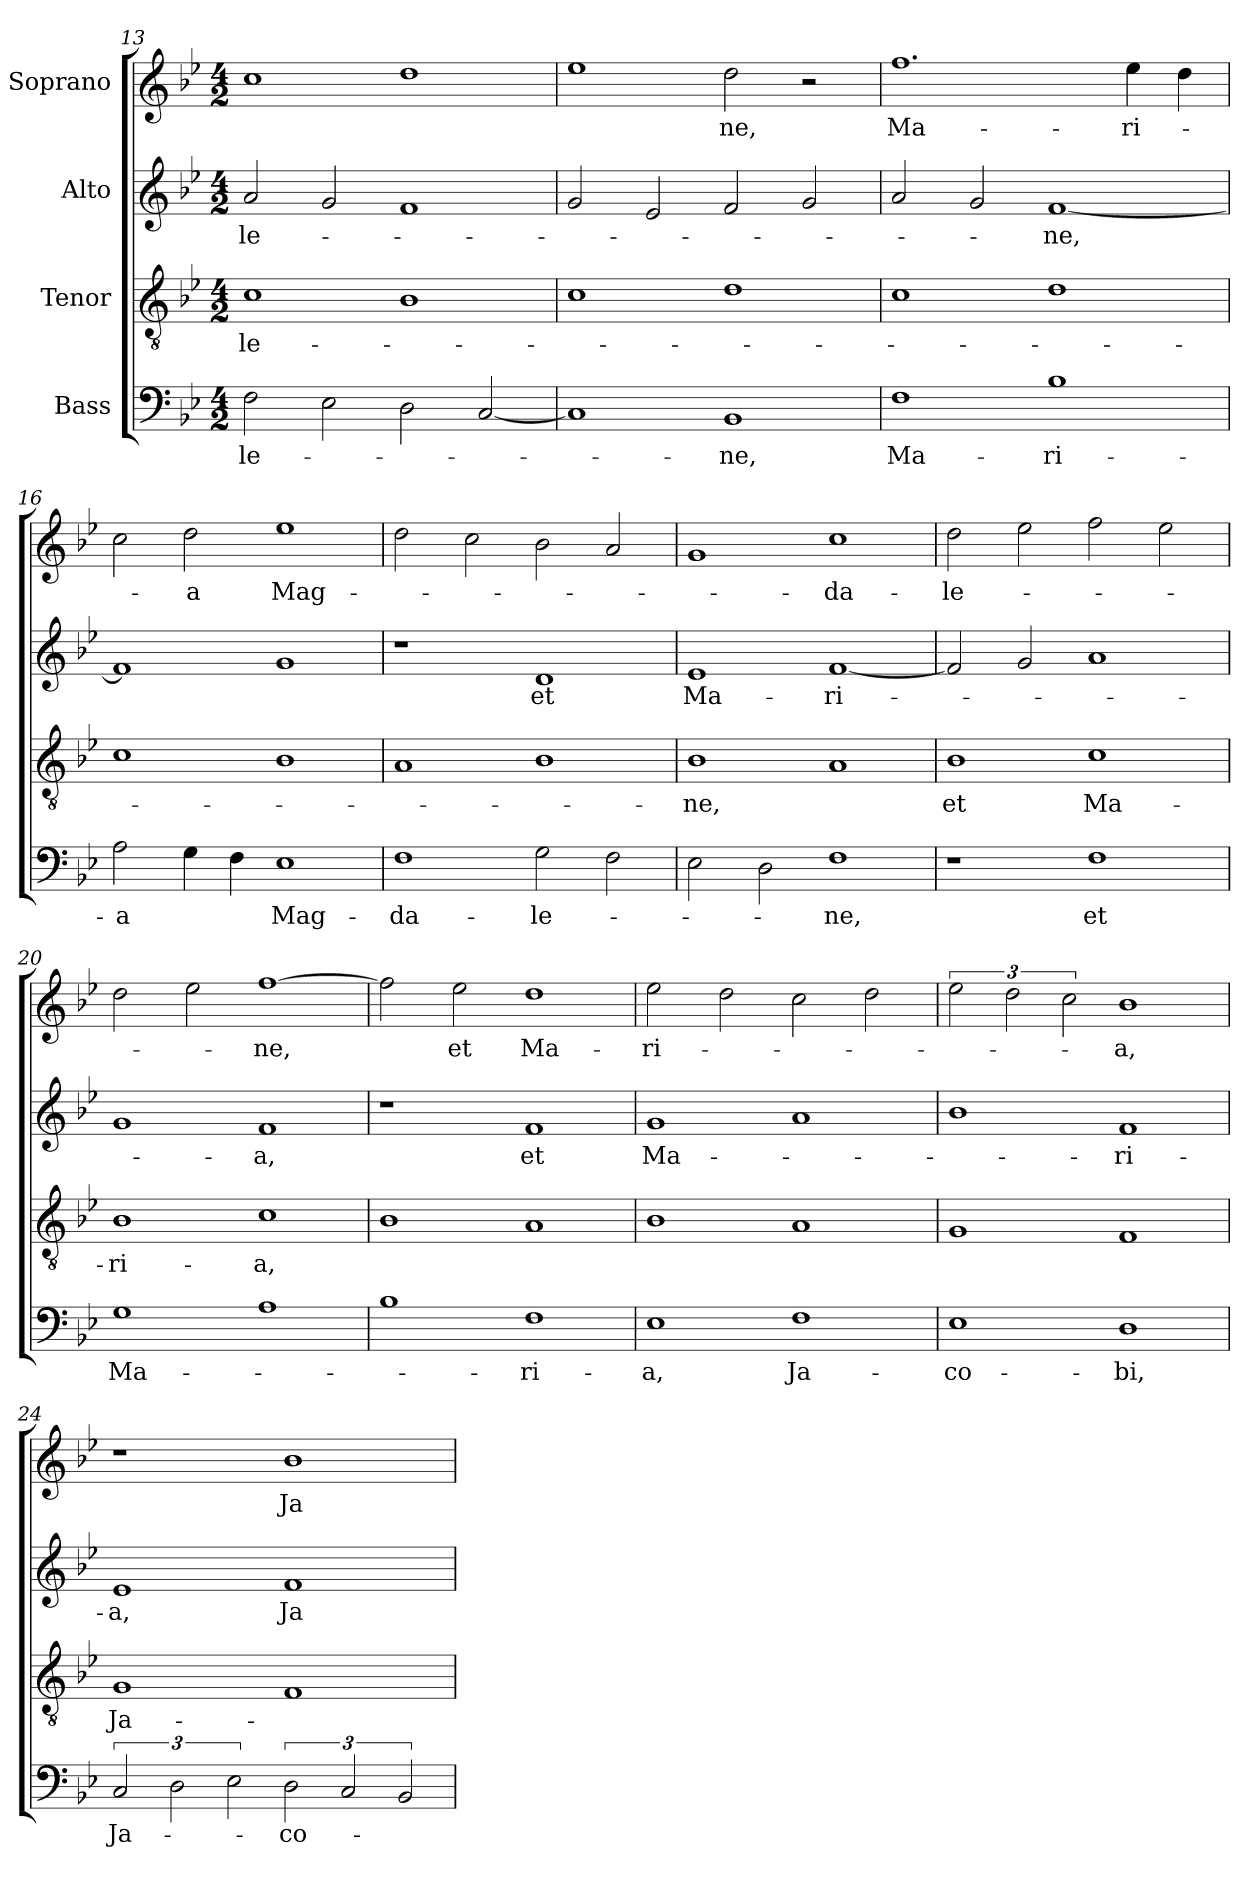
**kern	**text	**kern	**text	**kern	**text	**kern	**text
*part4	*part4	*part3	*part3	*part2	*part2	*part1	*part1
*staff4	*staff4	*staff3	*staff3	*staff2	*staff2	*staff1	*staff1
*I"Bass	*	*I"Tenor	*	*I"Alto	*	*I"Soprano	*
*clefF4	*	*clefGv2	*	*clefG2	*	*clefG2	*
*k[b-e-]	*	*k[b-e-]	*	*k[b-e-]	*	*k[b-e-]	*
*B-:	*	*B-:	*	*B-:	*	*B-:	*
*M4/2	*	*M4/2	*	*M4/2	*	*M4/2	*
=13	=13	=13	=13	=13	=13	=13	=13
!	!LO:LY:b	!	!LO:LY:b	!	!LO:LY:b	!	!
2F\	-le-	1c	-le-	2a/	-le-	1cc	.
2E-\	.	.	.	2g/	.	.	.
2D\	.	1B-	.	1f	.	1dd	.
[2C/	.	.	.	.	.	.	.
=14	=14	=14	=14	=14	=14	=14	=14
1C]	.	1c	.	2g/	.	1ee-	.
.	.	.	.	2e-/	.	.	.
!	!LO:LY:b	!	!	!	!	!	!LO:LY:b
1BB-	-ne,	1d	.	2f/	.	2dd\	-ne,
.	.	.	.	2g/	.	2r	.
=15	=15	=15	=15	=15	=15	=15	=15
!	!LO:LY:b	!	!	!	!	!	!LO:LY:b
1F	Ma-	1c	.	2a/	.	1.ff	Ma-
.	.	.	.	2g/	.	.	.
!	!LO:LY:b	!	!	!	!LO:LY:b	!	!
1B-	-ri-	1d	.	[1f	-ne,	.	.
!	!	!	!	!	!	!	!LO:LY:b
.	.	.	.	.	.	4ee-\	-ri-
.	.	.	.	.	.	4dd\	.
=16	=16	=16	=16	=16	=16	=16	=16
!	!LO:LY:b	!	!	!	!	!	!
2A\	-a	1c	.	1f]	.	2cc\	.
!	!	!	!	!	!	!	!LO:LY:b
4G\	.	.	.	.	.	2dd\	-a
4F\	.	.	.	.	.	.	.
!	!LO:LY:b	!	!	!	!	!	!LO:LY:b
1E-	Mag-	1B-	.	1g	.	1ee-	Mag-
!!LO:PB:g=z
=17	=17	=17	=17	=17	=17	=17	=17
!	!LO:LY:b	!	!	!	!	!	!
1F	-da-	1A	.	1r	.	2dd\	.
.	.	.	.	.	.	2cc\	.
!	!LO:LY:b	!	!	!	!LO:LY:b	!	!
2G\	-le-	1B-	.	1d	et	2b-\	.
2F\	.	.	.	.	.	2a/	.
=18	=18	=18	=18	=18	=18	=18	=18
!	!	!	!LO:LY:b	!	!LO:LY:b	!	!
2E-\	.	1B-	-ne,	1e-	Ma-	1g	.
2D\	.	.	.	.	.	.	.
!	!LO:LY:b	!	!	!	!LO:LY:b	!	!LO:LY:b
1F	-ne,	1A	.	[1f	-ri-	1cc	-da-
=19	=19	=19	=19	=19	=19	=19	=19
!	!	!	!LO:LY:b	!	!	!	!LO:LY:b
1r	.	1B-	et	2f/]	.	2dd\	-le-
.	.	.	.	2g/	.	2ee-\	.
!	!LO:LY:b	!	!LO:LY:b	!	!	!	!
1F	et	1c	Ma-	1a	.	2ff\	.
.	.	.	.	.	.	2ee-\	.
=20	=20	=20	=20	=20	=20	=20	=20
!	!LO:LY:b	!	!LO:LY:b	!	!	!	!
1G	Ma-	1B-	-ri-	1g	.	2dd\	.
.	.	.	.	.	.	2ee-\	.
!	!	!	!LO:LY:b	!	!LO:LY:b	!	!LO:LY:b
1A	.	1c	-a,	1f	-a,	[1ff	-ne,
=21	=21	=21	=21	=21	=21	=21	=21
1B-	.	1B-	.	1r	.	2ff\]	.
!	!	!	!	!	!	!	!LO:LY:b
.	.	.	.	.	.	2ee-\	et
!	!LO:LY:b	!	!	!	!LO:LY:b	!	!LO:LY:b
1F	-ri-	1A	.	1f	et	1dd	Ma-
=22	=22	=22	=22	=22	=22	=22	=22
!	!LO:LY:b	!	!	!	!LO:LY:b	!	!LO:LY:b
1E-	-a,	1B-	.	1g	Ma-	2ee-\	-ri-
.	.	.	.	.	.	2dd\	.
!	!LO:LY:b	!	!	!	!	!	!
1F	Ja-	1A	.	1a	.	2cc\	.
.	.	.	.	.	.	2dd\	.
!!LO:LB:g=z
=23	=23	=23	=23	=23	=23	=23	=23
!	!LO:LY:b	!	!	!	!	!	!
1E-	-co-	1G	.	1b-	.	3ee-\	.
.	.	.	.	.	.	3dd\	.
.	.	.	.	.	.	3cc\	.
!	!LO:LY:b	!	!	!	!LO:LY:b	!	!LO:LY:b
1D	-bi,	1F	.	1f	-ri-	1b-	-a,
=24	=24	=24	=24	=24	=24	=24	=24
!	!LO:LY:b	!	!LO:LY:b	!	!LO:LY:b	!	!
3C/	Ja-	1G	Ja-	1e-	-a,	1r	.
3D\	.	.	.	.	.	.	.
3E-\	.	.	.	.	.	.	.
!	!LO:LY:b	!	!	!	!LO:LY:b	!	!LO:LY:b
3D\	-co-	1F	.	1f	Ja-	1b-	Ja-
3C/	.	.	.	.	.	.	.
3BB-/	.	.	.	.	.	.	.
=	=	=	=	=	=	=	=
*-	*-	*-	*-	*-	*-	*-	*-
